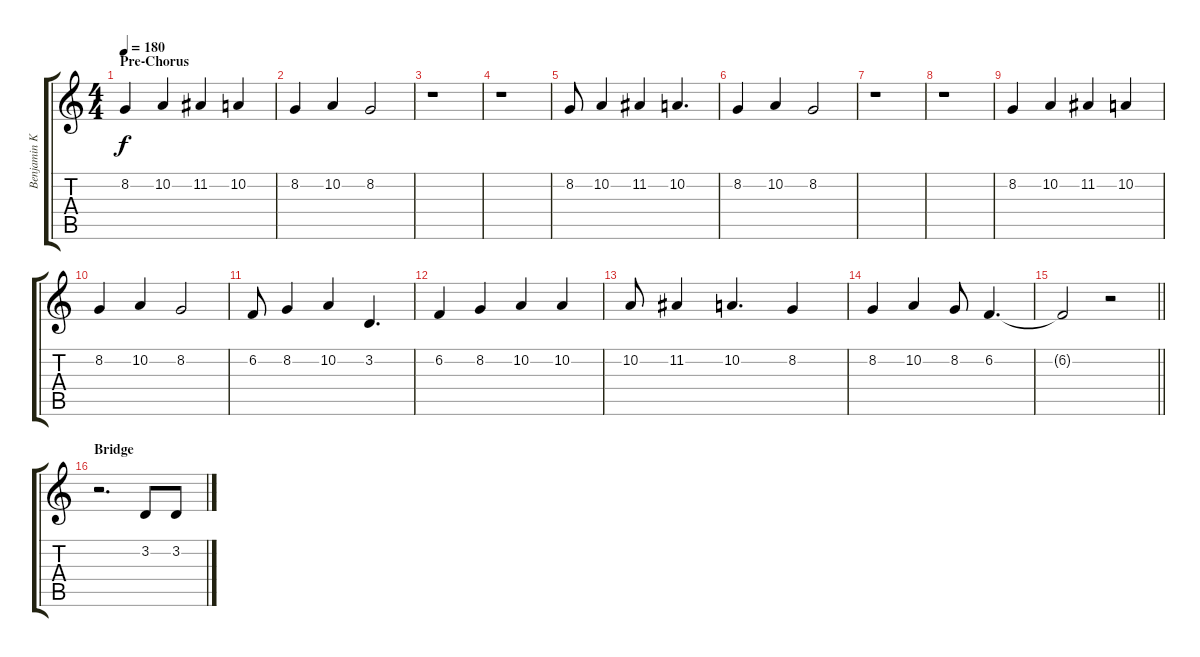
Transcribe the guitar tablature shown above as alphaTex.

\track ("Benjamin Kowalewicz (Vocals)" "Benjamin K") {instrument violin}
\staff {score tabs}
\tuning (E4 B3 G3 D3 A2 D2) {hide}
\ts (4 4)
\section ("" "Pre-Chorus")
\tempo 180
\clef g2
\ks c
8.2.4{dy f} 10.2.4 11.2.4 10.2.4 |
8.2.4 10.2.4 8.2.2 |
r.1 |
r.1 |
8.2.8 10.2.4 11.2.4 10.2.4{d} |
8.2.4 10.2.4 8.2.2 |
r.1 |
r.1 |
8.2.4 10.2.4 11.2.4 10.2.4 |
8.2.4 10.2.4 8.2.2 |
6.2.8 8.2.4 10.2.4 3.2.4{d} |
6.2.4 8.2.4 10.2.4 10.2.4 |
10.2.8 11.2.4 10.2.4{d} 8.2.4 |
8.2.4 10.2.4 8.2.8 6.2.4{d} |
\barLineRight lightlight
6.2{t}.2 r.2 |
\section ("" "Bridge")
r.2{d} 3.2.8 3.2.8
